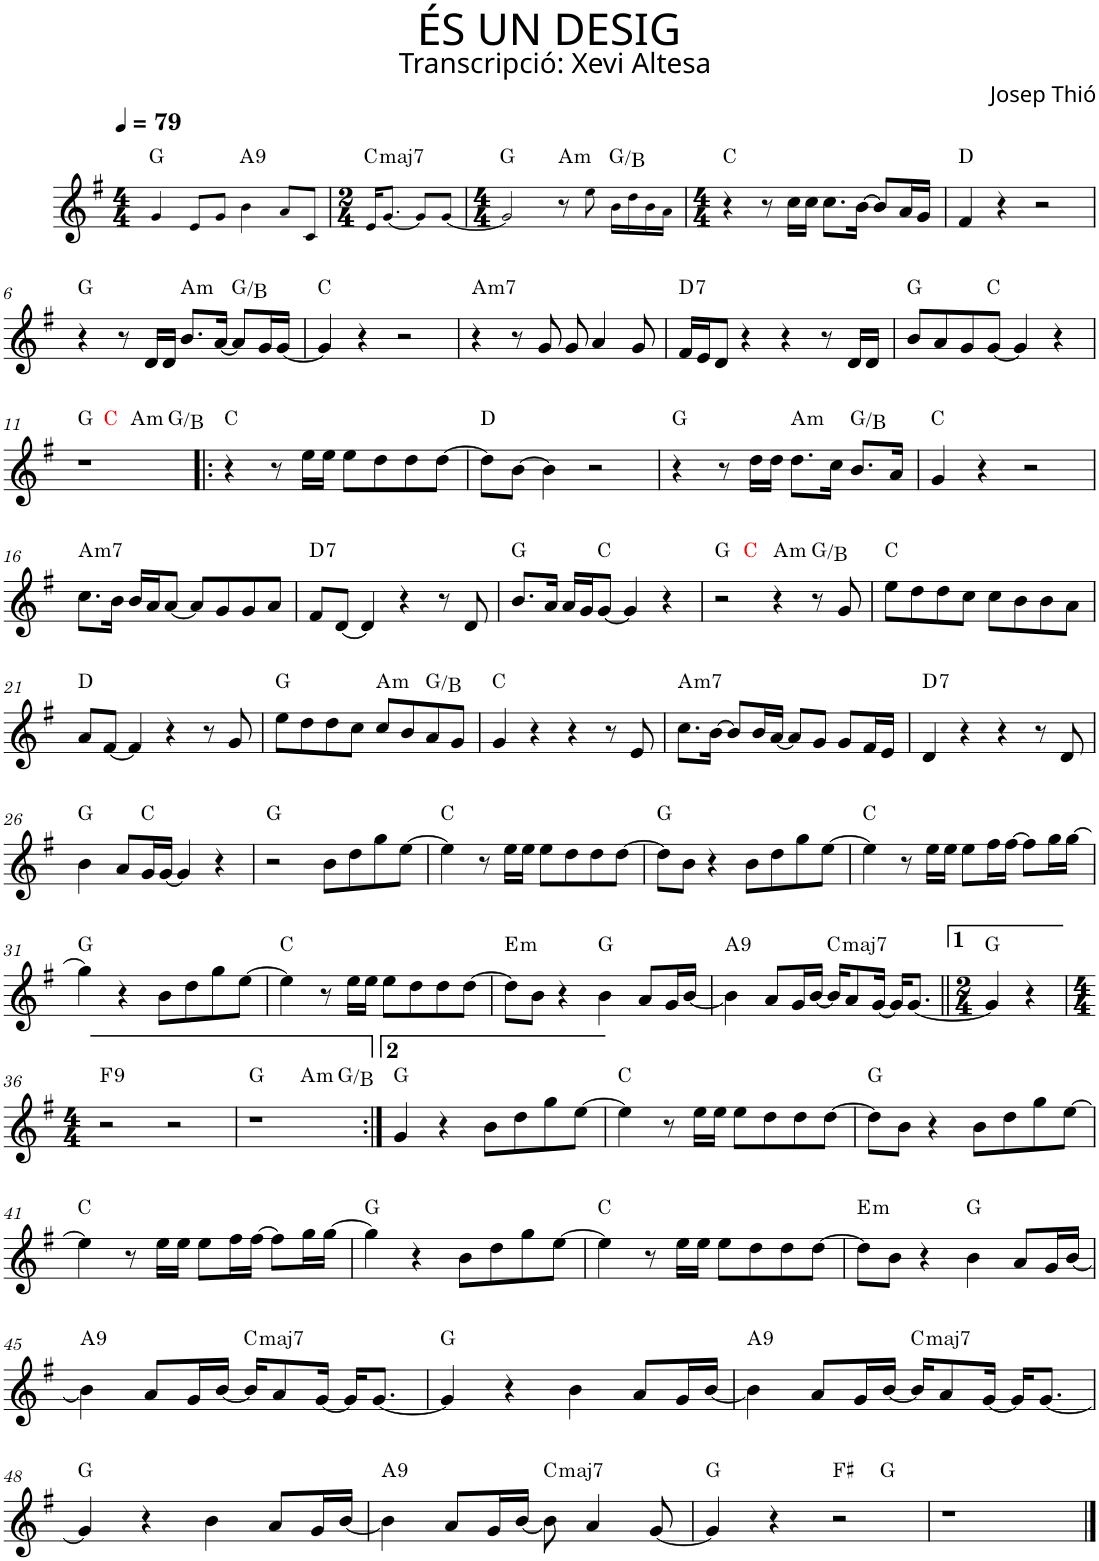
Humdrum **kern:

**kern	**harte
*part1	*part1
*staff1	*
*I"P1	*
*clefG2	*
*k[f#]	*
*G:	*
*M4/4	*
*MM79	*
=1	=1
4g/	G:maj
8e/L	.
8g/J	.
!	!LO:H:kt=9
4b\	A:9
8a/L	.
8c/J	.
=2	=2
*M2/4	*
!	!LO:H:kt=maj7
16e/KL	C:maj7
8.g/J	.
8g/L	.
8g/J	.
=3	=3
*M4/4	*
2g/	G:maj
!	!LO:H:kt=m
8r	A:min
8ee\	.
16b\LL	G:maj/3
16dd\	.
16b\	.
16a\JJ	.
=4	=4
*M4/4	*
4r	C:maj
8r	.
16cc\LL	.
16cc\JJ	.
8.cc\L	.
[>16b\Jk	.
8b/L]	.
16a/L	.
16g/JJ	.
=5	=5
4f#/	D:maj
4r	.
2r	.
!!LO:LB:g=z
=6	=6
4r	G:maj
8r	.
16d/LL	.
16d/JJ	.
!	!LO:H:kt=m
8.b/L	A:min
[<16a/Jk	.
8a/L]	G:maj/3
16g/L	.
[<16g/JJ	.
=7	=7
4g/]	C:maj
4r	.
2r	.
=8	=8
!	!LO:H:kt=m7
4r	A:min7
8r	.
8g/	.
8g/	.
4a/	.
8g/	.
=9	=9
!	!LO:H:kt=7
16f#/LL	D:7
16e/J	.
8d/J	.
4r	.
4r	.
8r	.
16d/LL	.
16d/JJ	.
=10	=10
8b/L	G:maj
8a/	.
8g/	.
[<8g/J	C:maj
4g/]	.
4r	.
!!LO:LB:g=z
=11	=11
*^	*
*	*^	*
*	*	*^	*
1r	4ryy	2ryy	2.ryy	G:maj
.	2.ryy	.	.	C:maj
!	!	!	!	!LO:H:kt=m
.	.	2ryy	.	A:min
.	.	.	4ryy	G:maj/3
*v	*v	*v	*v	*
=12!|:	=12!|:
4r	C:maj
8r	.
16ee\LL	.
16ee\JJ	.
8ee\L	.
8dd\	.
8dd\	.
[>8dd\J	.
=13	=13
8dd\L]	D:maj
[>8b\J	.
4b\]	.
2r	.
=14	=14
4r	G:maj
8r	.
16dd\LL	.
16dd\JJ	.
!	!LO:H:kt=m
8.dd\L	A:min
16cc\Jk	.
8.b/L	G:maj/3
16a/Jk	.
=15	=15
4g/	C:maj
4r	.
2r	.
!!LO:LB:g=z
=16	=16
!	!LO:H:kt=m7
8.cc\L	A:min7
16b\Jk	.
16b/LL	.
16a/J	.
[<8a/J	.
8a/L]	.
8g/	.
8g/	.
8a/J	.
=17	=17
!	!LO:H:kt=7
8f#/L	D:7
[<8d/J	.
4d/]	.
4r	.
8r	.
8d/	.
=18	=18
8.b/L	G:maj
16a/Jk	.
16a/LL	.
16g/J	.
[<8g/J	C:maj
4g/]	.
4r	.
=19	=19
*^	*
2r	4ryy	G:maj
.	2.ryy	C:maj
!	!	!LO:H:kt=m
4r	.	A:min
8r	.	G:maj/3
8g/	.	.
*v	*v	*
=20	=20
8ee\L	C:maj
8dd\	.
8dd\	.
8cc\J	.
8cc\L	.
8b\	.
8b\	.
8a\J	.
!!LO:LB:g=z
=21	=21
8a/L	D:maj
[<8f#/J	.
4f#/]	.
4r	.
8r	.
8g/	.
=22	=22
8ee\L	G:maj
8dd\	.
8dd\	.
8cc\J	.
!	!LO:H:kt=m
8cc/L	A:min
8b/	.
8a/	G:maj/3
8g/J	.
=23	=23
4g/	C:maj
4r	.
4r	.
8r	.
8e/	.
=24	=24
!	!LO:H:kt=m7
8.cc\L	A:min7
[>16b\Jk	.
8b/L]	.
16b/L	.
[<16a/JJ	.
8a/L]	.
8g/J	.
8g/L	.
16f#/L	.
16e/JJ	.
=25	=25
!	!LO:H:kt=7
4d/	D:7
4r	.
4r	.
8r	.
8d/	.
!!LO:LB:g=z
=26	=26
4b\	G:maj
8a/L	.
16g/L	C:maj
[<16g/JJ	.
4g/]	.
4r	.
=27	=27
2r	G:maj
8b\L	.
8dd\	.
8gg\	.
[>8ee\J	.
=28	=28
4ee\]	C:maj
8r	.
16ee\LL	.
16ee\JJ	.
8ee\L	.
8dd\	.
8dd\	.
[>8dd\J	.
=29	=29
8dd\L]	G:maj
8b\J	.
4r	.
8b\L	.
8dd\	.
8gg\	.
[>8ee\J	.
=30	=30
4ee\]	C:maj
8r	.
16ee\LL	.
16ee\JJ	.
8ee\L	.
16ff#\L	.
[>16ff#\JJ	.
8ff#\L]	.
16gg\L	.
[>16gg\JJ	.
!!LO:LB:g=z
=31	=31
4gg\]	G:maj
4r	.
8b\L	.
8dd\	.
8gg\	.
[>8ee\J	.
=32	=32
4ee\]	C:maj
8r	.
16ee\LL	.
16ee\JJ	.
8ee\L	.
8dd\	.
8dd\	.
[>8dd\J	.
=33	=33
!	!LO:H:kt=m
8dd\L]	E:min
8b\J	.
4r	.
4b\	G:maj
8a/L	.
16g/L	.
[<16b/JJ	.
=34	=34
!	!LO:H:kt=9
4b\]	A:9
8a/L	.
16g/L	.
[<16b/JJ	.
!	!LO:H:kt=maj7
16b/KL]	C:maj7
8a/	.
[<16g/Jk	.
16g/KL]	.
[<8.g/J	.
=35||	=35||
*M2/4	*
4g/]	G:maj
4r	.
!!LO:LB:g=z
=36	=36
*M4/4	*
!	!LO:H:kt=9
2r	F:9
2r	.
=37	=37
*^	*
*	*^	*
1r	2ryy	2.ryy	G:maj
!	!	!	!LO:H:kt=m
.	2ryy	.	A:min
.	.	4ryy	G:maj/3
*v	*v	*v	*
=38:|!	=38:|!
4g/	G:maj
4r	.
8b\L	.
8dd\	.
8gg\	.
[>8ee\J	.
=39	=39
4ee\]	C:maj
8r	.
16ee\LL	.
16ee\JJ	.
8ee\L	.
8dd\	.
8dd\	.
[>8dd\J	.
=40	=40
8dd\L]	G:maj
8b\J	.
4r	.
8b\L	.
8dd\	.
8gg\	.
[>8ee\J	.
!!LO:LB:g=z
=41	=41
4ee\]	C:maj
8r	.
16ee\LL	.
16ee\JJ	.
8ee\L	.
16ff#\L	.
[>16ff#\JJ	.
8ff#\L]	.
16gg\L	.
[>16gg\JJ	.
=42	=42
4gg\]	G:maj
4r	.
8b\L	.
8dd\	.
8gg\	.
[>8ee\J	.
=43	=43
4ee\]	C:maj
8r	.
16ee\LL	.
16ee\JJ	.
8ee\L	.
8dd\	.
8dd\	.
[>8dd\J	.
=44	=44
!	!LO:H:kt=m
8dd\L]	E:min
8b\J	.
4r	.
4b\	G:maj
8a/L	.
16g/L	.
[<16b/JJ	.
!!LO:LB:g=z
=45	=45
!	!LO:H:kt=9
4b\]	A:9
8a/L	.
16g/L	.
[<16b/JJ	.
!	!LO:H:kt=maj7
16b/KL]	C:maj7
8a/	.
[<16g/Jk	.
16g/KL]	.
[<8.g/J	.
=46	=46
4g/]	G:maj
4r	.
4b\	.
8a/L	.
16g/L	.
[<16b/JJ	.
=47	=47
!	!LO:H:kt=9
4b\]	A:9
8a/L	.
16g/L	.
[<16b/JJ	.
!	!LO:H:kt=maj7
16b/KL]	C:maj7
8a/	.
[<16g/Jk	.
16g/KL]	.
[<8.g/J	.
!!LO:LB:g=z
=48	=48
4g/]	G:maj
4r	.
4b\	.
8a/L	.
16g/L	.
[<16b/JJ	.
=49	=49
!	!LO:H:kt=9
4b\]	A:9
8a/L	.
16g/L	.
[<16b/JJ	.
!	!LO:H:kt=maj7
8b\]	C:maj7
4a/	.
[<8g/	.
=50	=50
*^	*
4g/]	2.ryy	G:maj
4r	.	.
2r	.	F#:maj
.	4ryy	G:maj
*v	*v	*
=51	=51
1r	.
==	==
*-	*-
